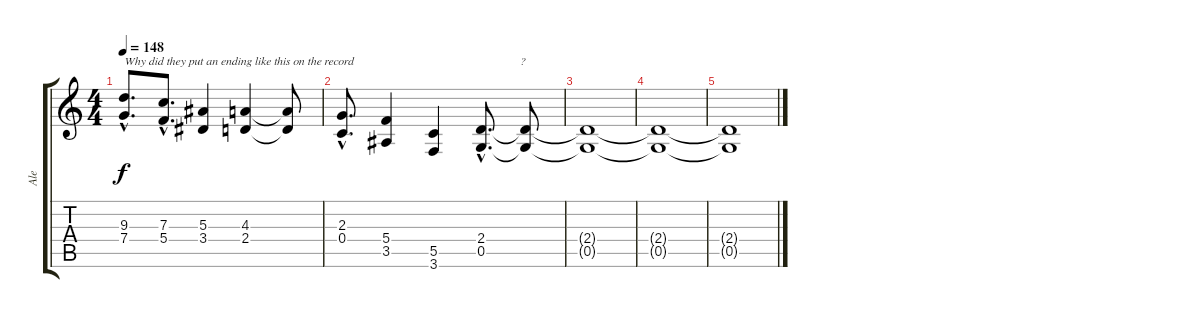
\track ("Ale" "Ale") {instrument distortionguitar}
\staff {score tabs}
\tuning (D4 A3 F3 C3 G2 D2) {hide}
\ts (4 4)
\tempo 148
\clef g2
\ks c
(9.3{hac} 7.4{hac}).8{d txt "Why did they put an ending like this on the record" dy f} (7.3{hac} 5.4{hac}).8{d} (5.3 3.4).4 (4.3 2.4).4 (4.3{t} 2.4{t}).8 |
(2.3{hac} 0.4{hac}).8{d} (5.4 3.5).4 (5.5 3.6).4 (2.4{hac} 0.5{hac}).8{d txt "             ?"} (2.4{t} 0.5{t}).8 |
(2.4{t} 0.5{t}).1 |
(2.4{t} 0.5{t}).1 |
(2.4{t} 0.5{t}).1
